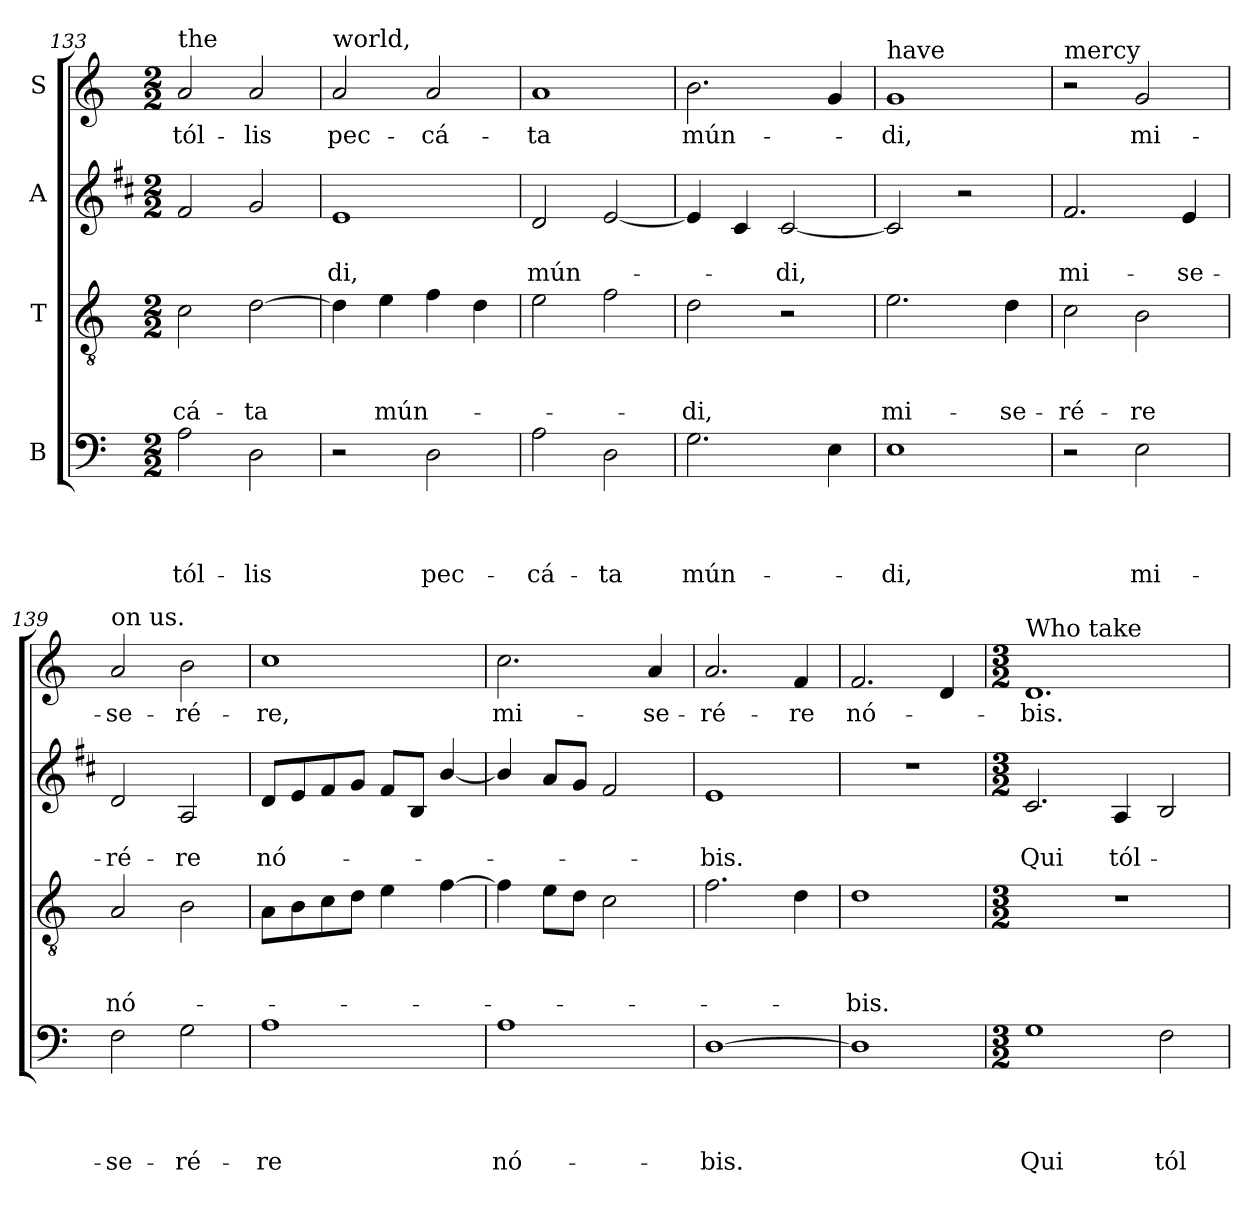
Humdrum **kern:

**kern	**text	**text	**text	**text	**kern	**text	**text	**text	**kern	**text	**text	**kern	**text
*part4	*part4	*part4	*part4	*part4	*part3	*part3	*part3	*part3	*part2	*part2	*part2	*part1	*part1
*staff4	*staff4	*staff4	*staff4	*staff4	*staff3	*staff3	*staff3	*staff3	*staff2	*staff2	*staff2	*staff1	*staff1
*I"B	*	*	*	*	*I"T	*	*	*	*I"A	*	*	*I"S	*
*clefF4	*	*	*	*	*clefGv2	*	*	*	*clefG2	*	*	*clefG2	*
*	*	*	*	*	*	*	*	*	*ITrd1c2	*	*	*	*
*k[]	*	*	*	*	*k[]	*	*	*	*k[]	*	*	*k[]	*
*C:	*	*	*	*	*C:	*	*	*	*C:	*	*	*C:	*
*M2/2	*	*	*	*	*M2/2	*	*	*	*M2/2	*	*	*M2/2	*
=133	=133	=133	=133	=133	=133	=133	=133	=133	=133	=133	=133	=133	=133
!	!	!	!	!	!	!	!	!	!	!	!	!LO:TX:a:t=the	!
!	!	!	!	!LO:LY:b	!	!	!	!LO:LY:b	!	!	!	!	!LO:LY:b
2A\	.	.	.	tól-	2c\	.	.	-cá-	2e/	.	.	2a/	tól-
!	!	!	!	!LO:LY:b	!	!	!	!LO:LY:b	!	!	!	!	!LO:LY:b
2D\	.	.	.	-lis	[2d\	.	.	-ta	2f/	.	.	2a/	-lis
=134	=134	=134	=134	=134	=134	=134	=134	=134	=134	=134	=134	=134	=134
!	!	!	!	!	!	!	!	!	!	!	!	!LO:TX:a:t=world,	!
!	!	!	!	!	!	!	!	!	!	!	!LO:LY:b	!	!LO:LY:b
2r	.	.	.	.	4d\]	.	.	.	1d	.	-di,	2a/	pec-
!	!	!	!	!	!	!	!	!LO:LY:b	!	!	!	!	!
.	.	.	.	.	4e\	.	.	mún-	.	.	.	.	.
!	!	!	!	!LO:LY:b	!	!	!	!	!	!	!	!	!LO:LY:b
2D\	.	.	.	pec-	4f\	.	.	.	.	.	.	2a/	-cá-
.	.	.	.	.	4d\	.	.	.	.	.	.	.	.
=135	=135	=135	=135	=135	=135	=135	=135	=135	=135	=135	=135	=135	=135
!	!	!	!	!LO:LY:b	!	!	!	!	!	!	!LO:LY:b	!	!LO:LY:b
2A\	.	.	.	-cá-	2e\	.	.	.	2c/	.	mún-	1a	-ta
!	!	!	!	!LO:LY:b	!	!	!	!	!	!	!	!	!
2D\	.	.	.	-ta	2f\	.	.	.	[2d/	.	.	.	.
=136	=136	=136	=136	=136	=136	=136	=136	=136	=136	=136	=136	=136	=136
!	!	!	!	!LO:LY:b	!	!	!	!LO:LY:b	!	!	!	!	!LO:LY:b
2.G\	.	.	.	mún-	2d\	.	.	-di,	4d/]	.	.	2.b\	mún-
.	.	.	.	.	.	.	.	.	4B/	.	.	.	.
!	!	!	!	!	!	!	!	!	!	!	!LO:LY:b	!	!
.	.	.	.	.	2r	.	.	.	[2B/	.	-di,	.	.
4E\	.	.	.	.	.	.	.	.	.	.	.	4g/	.
!!LO:PB:g=z
=137	=137	=137	=137	=137	=137	=137	=137	=137	=137	=137	=137	=137	=137
!	!	!	!	!	!	!	!	!	!	!	!	!LO:TX:a:t=have	!
!	!	!	!	!LO:LY:b	!	!	!	!LO:LY:b	!	!	!	!	!LO:LY:b
1E	.	.	.	-di,	2.e\	.	.	mi-	2B/]	.	.	1g	-di,
.	.	.	.	.	.	.	.	.	2r	.	.	.	.
!	!	!	!	!	!	!	!	!LO:LY:b	!	!	!	!	!
.	.	.	.	.	4d\	.	.	-se-	.	.	.	.	.
=138	=138	=138	=138	=138	=138	=138	=138	=138	=138	=138	=138	=138	=138
!	!	!	!	!	!	!	!	!	!	!	!	!LO:TX:a:t=mercy	!
!	!	!	!	!	!	!	!	!LO:LY:b	!	!	!LO:LY:b	!	!
2r	.	.	.	.	2c\	.	.	-ré-	2.e/	.	mi-	2r	.
!	!	!	!	!LO:LY:b	!	!	!	!LO:LY:b	!	!	!	!	!LO:LY:b
2E\	.	.	.	mi-	2B\	.	.	-re	.	.	.	2g/	mi-
!	!	!	!	!	!	!	!	!	!	!	!LO:LY:b	!	!
.	.	.	.	.	.	.	.	.	4d/	.	-se-	.	.
=139	=139	=139	=139	=139	=139	=139	=139	=139	=139	=139	=139	=139	=139
!	!	!	!	!	!	!	!	!	!	!	!	!LO:TX:a:t=on us.	!
!	!	!	!	!LO:LY:b	!	!	!	!LO:LY:b	!	!	!LO:LY:b	!	!LO:LY:b
2F\	.	.	.	-se-	2A/	.	.	nó-	2c/	.	-ré-	2a/	-se-
!	!	!	!	!LO:LY:b	!	!	!	!	!	!	!LO:LY:b	!	!LO:LY:b
2G\	.	.	.	-ré-	2B\	.	.	.	2G/	.	-re	2b\	-ré-
=140	=140	=140	=140	=140	=140	=140	=140	=140	=140	=140	=140	=140	=140
!	!	!	!	!LO:LY:b	!	!	!	!	!	!	!LO:LY:b	!	!LO:LY:b
1A	.	.	.	-re	8A\L	.	.	.	8c/L	.	nó-	1cc	-re,
.	.	.	.	.	8B\	.	.	.	8d/	.	.	.	.
.	.	.	.	.	8c\	.	.	.	8e/	.	.	.	.
.	.	.	.	.	8d\J	.	.	.	8f/J	.	.	.	.
.	.	.	.	.	4e\	.	.	.	8e/L	.	.	.	.
.	.	.	.	.	.	.	.	.	8A/J	.	.	.	.
.	.	.	.	.	[4f\	.	.	.	[4a/	.	.	.	.
=141	=141	=141	=141	=141	=141	=141	=141	=141	=141	=141	=141	=141	=141
!	!	!	!	!LO:LY:b	!	!	!	!	!	!	!	!	!LO:LY:b
1A	.	.	.	nó-	4f\]	.	.	.	4a/]	.	.	2.cc\	mi-
.	.	.	.	.	8e\L	.	.	.	8g/L	.	.	.	.
.	.	.	.	.	8d\J	.	.	.	8f/J	.	.	.	.
.	.	.	.	.	2c\	.	.	.	2e/	.	.	.	.
!	!	!	!	!	!	!	!	!	!	!	!	!	!LO:LY:b
.	.	.	.	.	.	.	.	.	.	.	.	4a/	-se-
=142	=142	=142	=142	=142	=142	=142	=142	=142	=142	=142	=142	=142	=142
!	!	!	!	!LO:LY:b	!	!	!	!	!	!	!LO:LY:b	!	!LO:LY:b
[1D	.	.	.	-bis.	2.f\	.	.	.	1d	.	-bis.	2.a/	-ré-
!	!	!	!	!	!	!	!	!	!	!	!	!	!LO:LY:b
.	.	.	.	.	4d\	.	.	.	.	.	.	4f/	-re
=143	=143	=143	=143	=143	=143	=143	=143	=143	=143	=143	=143	=143	=143
!	!	!	!	!	!	!	!	!LO:LY:b	!	!	!	!	!LO:LY:b
1D]	.	.	.	.	1d	.	.	-bis.	1r	.	.	2.f/	nó-
.	.	.	.	.	.	.	.	.	.	.	.	4d/	.
!!LO:LB:g=z
=144	=144	=144	=144	=144	=144	=144	=144	=144	=144	=144	=144	=144	=144
*M3/2	*	*	*	*	*M3/2	*	*	*	*M3/2	*	*	*M3/2	*
!	!	!	!	!	!	!	!	!	!	!	!	!LO:TX:a:t=Who take	!
!	!	!	!	!LO:LY:b	!	!	!	!	!	!	!LO:LY:b	!	!LO:LY:b
1G	.	.	.	Qui	1.r	.	.	.	2.B/	.	Qui	1.d	-bis.
!	!	!	!	!	!	!	!	!	!	!	!LO:LY:b	!	!
.	.	.	.	.	.	.	.	.	4G/	.	tól-	.	.
!	!	!	!	!LO:LY:b	!	!	!	!	!	!	!	!	!
2F\	.	.	.	tól-	.	.	.	.	2A/	.	.	.	.
=	=	=	=	=	=	=	=	=	=	=	=	=	=
*-	*-	*-	*-	*-	*-	*-	*-	*-	*-	*-	*-	*-	*-
